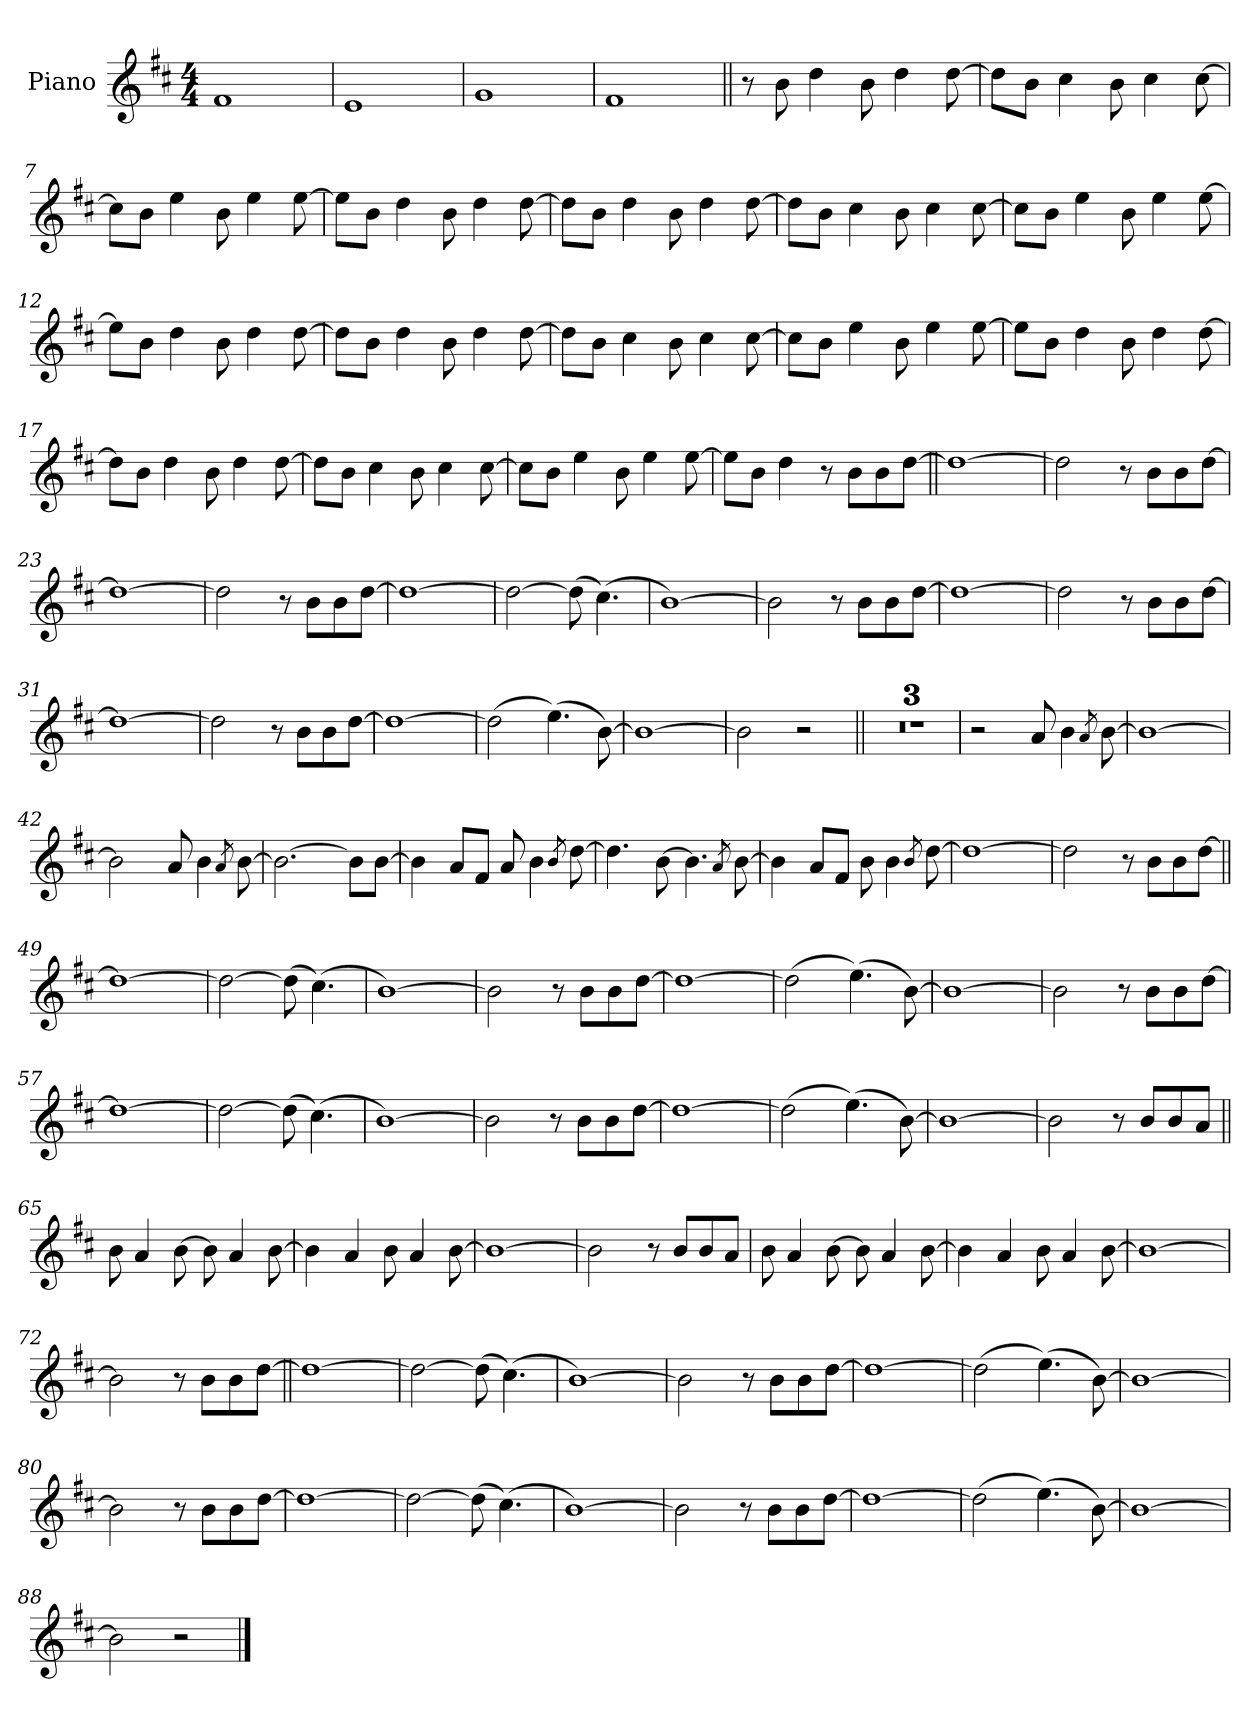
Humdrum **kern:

**kern
*part1
*staff1
*I"Piano
*I'Pno.
*clefG2
*k[f#c#]
*M4/4
=1
1f#!
=2
1e!
=3
1g!
=4
1f#!
=5||
8r
8b
4dd
8b
4dd
[8dd
=6
8ddL]
8bJ
4cc#
8b
4cc#
[8cc#
=7
8cc#L]
8bJ
4ee
8b
4ee
[8ee
=8
8eeL]
8bJ
4dd
8b
4dd
[8dd
=9
8ddL]
8bJ
4dd
8b
4dd
[8dd
=10
8ddL]
8bJ
4cc#
8b
4cc#
[8cc#
=11
8cc#L]
8bJ
4ee
8b
4ee
[8ee
=12
8eeL]
8bJ
4dd
8b
4dd
[8dd
=13
8ddL]
8bJ
4dd
8b
4dd
[8dd
=14
8ddL]
8bJ
4cc#
8b
4cc#
[8cc#
=15
8cc#L]
8bJ
4ee
8b
4ee
[8ee
=16
8eeL]
8bJ
4dd
8b
4dd
[8dd
=17
8ddL]
8bJ
4dd
8b
4dd
[8dd
=18
8ddL]
8bJ
4cc#
8b
4cc#
[8cc#
=19
8cc#L]
8bJ
4ee
8b
4ee
[8ee
=20
8eeL]
8bJ
4dd
8r
8bL
8b
[8ddJ
=21||
1dd_
=22
2dd]
8r
8bL
8b
[8ddJ
=23
1dd_
=24
2dd]
8r
8bL
8b
[8ddJ
=25
1dd_
=26
2dd_
(8dd]
(4.cc#)
=27
[1b)
=28
2b]
8r
8bL
8b
[8ddJ
=29
1dd_
=30
2dd]
8r
8bL
8b
[8ddJ
=31
1dd_
=32
2dd]
8r
8bL
8b
[8ddJ
=33
1dd_
=34
(2dd]
(4.ee)
[8b)
=35
1b_
=36
2b]
2r
=37||
1r
=38
1r
=39
1r
=40
2r
8a
4b
8qa
[8b
=41
1b_
=42
2b]
8a
4b
8qa
[8b
=43
2.b_
8bL]
[8bJ
=44
4b]
8aL
8f#J
8a
4b
8qb
[8dd
=45
4.dd]
[8b
4.b]
8qa
[8b
=46
4b]
8aL
8f#J
8b
4b
8qb
[8dd
=47
1dd_
=48
2dd]
8r
8bL
8b
[8ddJ
=49||
1dd_
=50
2dd_
(8dd]
(4.cc#)
=51
[1b)
=52
2b]
8r
8bL
8b
[8ddJ
=53
1dd_
=54
(2dd]
(4.ee)
[8b)
=55
1b_
=56
2b]
8r
8bL
8b
[8ddJ
=57
1dd_
=58
2dd_
(8dd]
(4.cc#)
=59
[1b)
=60
2b]
8r
8bL
8b
[8ddJ
=61
1dd_
=62
(2dd]
(4.ee)
[8b)
=63
1b_
=64
2b]
8r
8bL
8b
8aJ
=65||
8b
4a
[8b
8b]
4a
[8b
=66
4b]
4a
8b
4a
[8b
=67
1b_
=68
2b]
8r
8bL
8b
8aJ
=69
8b
4a
[8b
8b]
4a
[8b
=70
4b]
4a
8b
4a
[8b
=71
1b_
=72
2b]
8r
8bL
8b
[8ddJ
=73||
1dd_
=74
2dd_
(8dd]
(4.cc#)
=75
[1b)
=76
2b]
8r
8bL
8b
[8ddJ
=77
1dd_
=78
(2dd]
(4.ee)
[8b)
=79
1b_
=80
2b]
8r
8bL
8b
[8ddJ
=81
1dd_
=82
2dd_
(8dd]
(4.cc#)
=83
[1b)
=84
2b]
8r
8bL
8b
[8ddJ
=85
1dd_
=86
(2dd]
(4.ee)
[8b)
=87
1b_
=88
2b]
2r
==
*-
